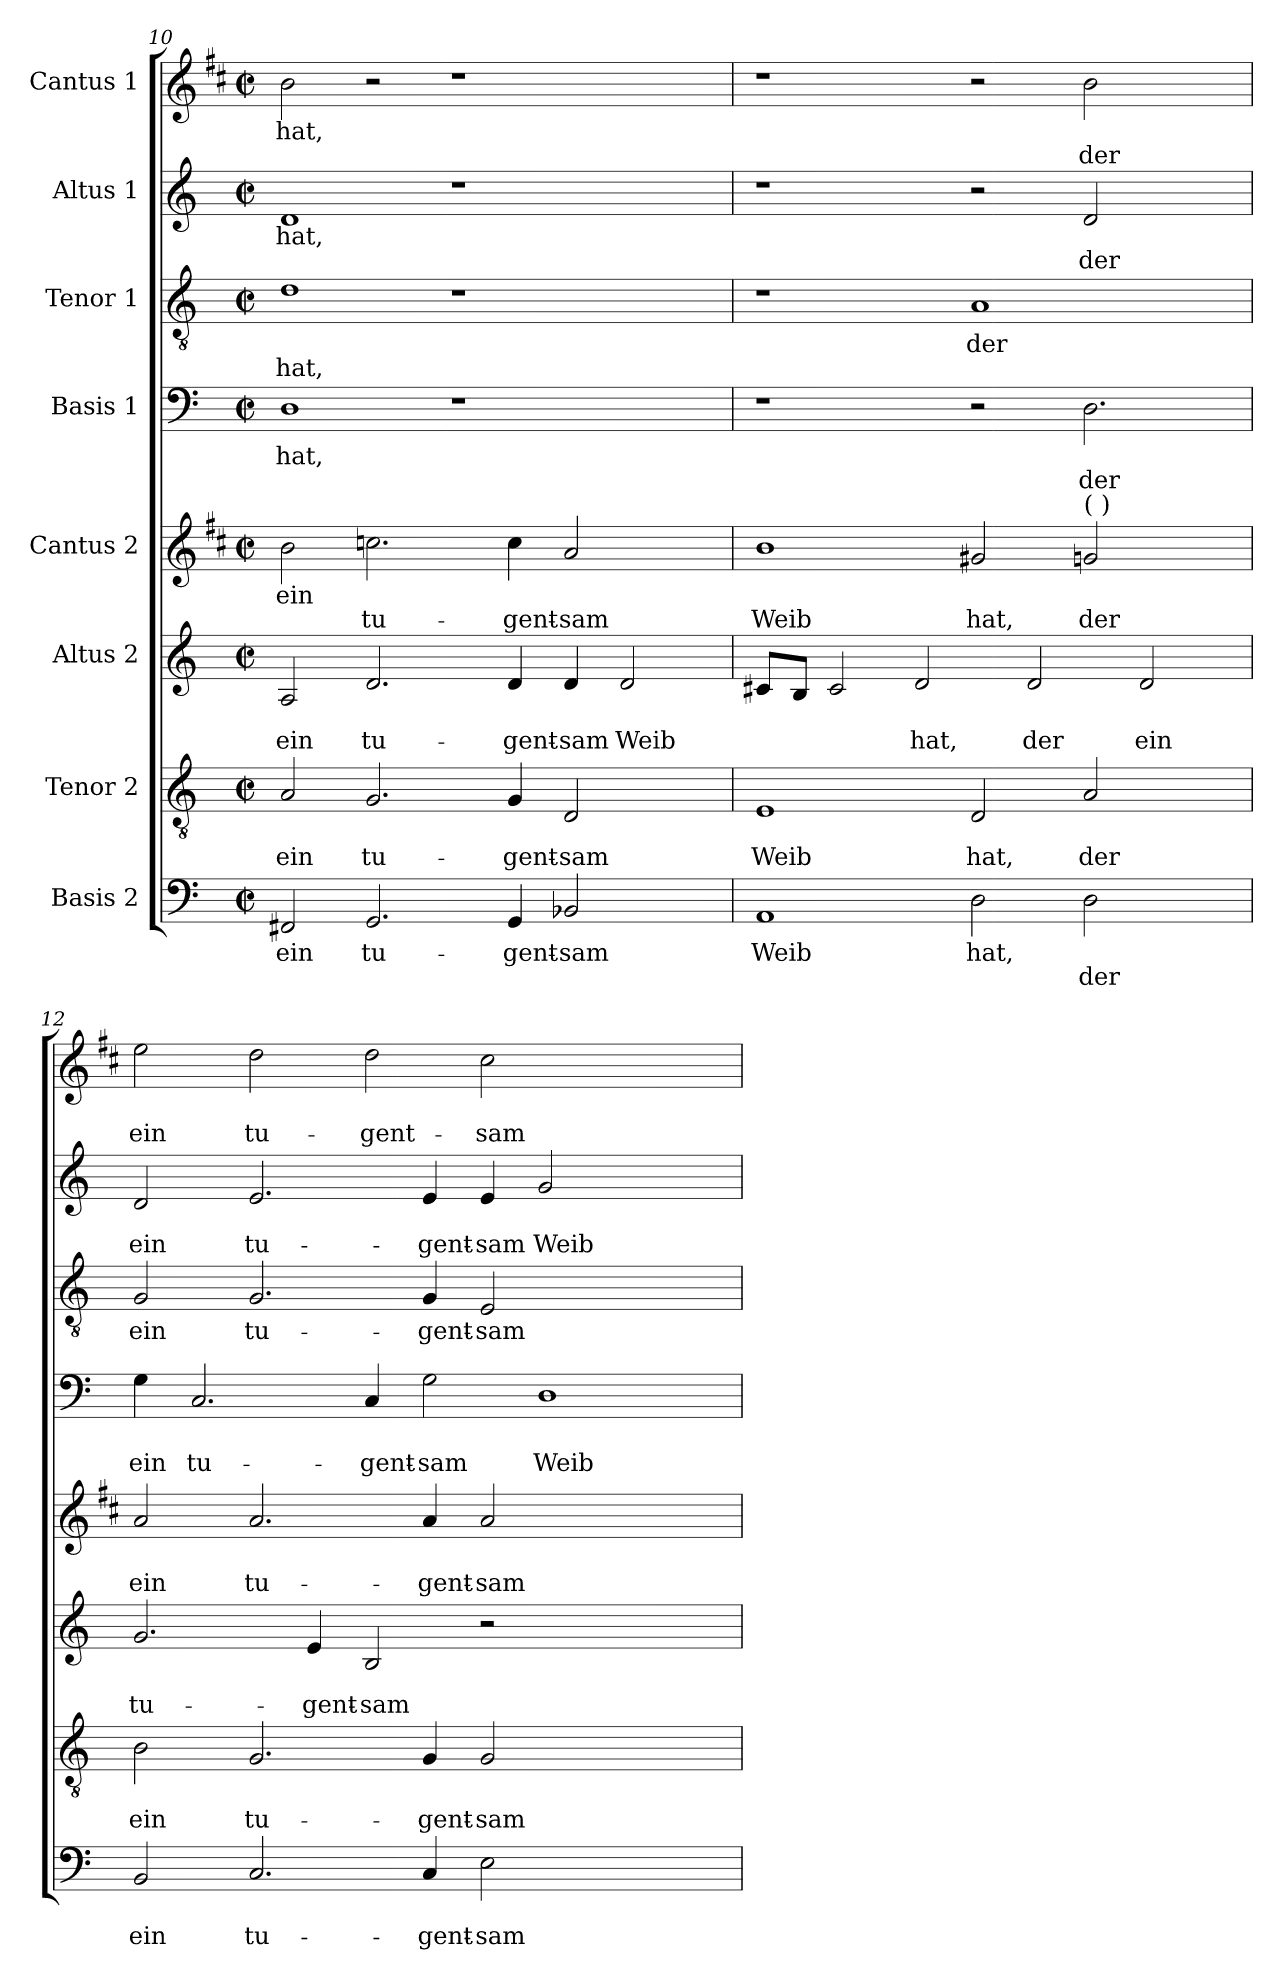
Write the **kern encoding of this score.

**kern	**text	**text	**kern	**text	**text	**kern	**text	**text	**kern	**text	**text	**kern	**text	**text	**kern	**text	**text	**kern	**text	**text	**kern	**text	**text
*part8	*part8	*part8	*part7	*part7	*part7	*part6	*part6	*part6	*part5	*part5	*part5	*part4	*part4	*part4	*part3	*part3	*part3	*part2	*part2	*part2	*part1	*part1	*part1
*staff8	*staff8	*staff8	*staff7	*staff7	*staff7	*staff6	*staff6	*staff6	*staff5	*staff5	*staff5	*staff4	*staff4	*staff4	*staff3	*staff3	*staff3	*staff2	*staff2	*staff2	*staff1	*staff1	*staff1
*I"Basis 2	*	*	*I"Tenor 2	*	*	*I"Altus 2	*	*	*I"Cantus 2	*	*	*I"Basis 1	*	*	*I"Tenor 1	*	*	*I"Altus 1	*	*	*I"Cantus 1	*	*
!!LO:LB:g=z
*clefF4	*	*	*clefGv2	*	*	*clefG2	*	*	*clefG2	*	*	*clefF4	*	*	*clefGv2	*	*	*clefG2	*	*	*clefG2	*	*
*	*	*	*	*	*	*	*	*	*ITrd1c2	*	*	*	*	*	*	*	*	*	*	*	*ITrd1c2	*	*
*k[]	*	*	*k[]	*	*	*k[]	*	*	*k[]	*	*	*k[]	*	*	*k[]	*	*	*k[]	*	*	*k[]	*	*
*C:	*	*	*C:	*	*	*C:	*	*	*C:	*	*	*C:	*	*	*C:	*	*	*C:	*	*	*C:	*	*
*M4/2	*	*	*M4/2	*	*	*M4/2	*	*	*M4/2	*	*	*M4/2	*	*	*M4/2	*	*	*M4/2	*	*	*M4/2	*	*
*met(c|)	*	*	*met(c|)	*	*	*met(c|)	*	*	*met(c|)	*	*	*met(c|)	*	*	*met(c|)	*	*	*met(c|)	*	*	*met(c|)	*	*
=10	=10	=10	=10	=10	=10	=10	=10	=10	=10	=10	=10	=10	=10	=10	=10	=10	=10	=10	=10	=10	=10	=10	=10
!	!LO:LY:b	!	!	!	!LO:LY:b	!	!	!LO:LY:b	!	!LO:LY:b	!	!	!LO:LY:b	!	!	!	!LO:LY:b	!	!LO:LY:b	!	!	!LO:LY:b	!
2FF#X	ein	.	2A	.	ein	2A	.	ein	2a	ein	.	1D	hat,	.	1d	.	hat,	1d	hat,	.	2a	hat,	.
!	!LO:LY:b	!	!	!	!LO:LY:b	!	!	!LO:LY:b	!	!	!LO:LY:b	!	!	!	!	!	!	!	!	!	!	!	!
2.GG	tu-	.	2.G	.	tu-	2.d	.	tu-	2.b-X	.	tu-	.	.	.	.	.	.	.	.	.	2r	.	.
.	.	.	.	.	.	.	.	.	.	.	.	1r	.	.	1r	.	.	1r	.	.	1r	.	.
!	!LO:LY:b	!	!	!	!LO:LY:b	!	!	!LO:LY:b	!	!	!LO:LY:b	!	!	!	!	!	!	!	!	!	!	!	!
4GG	-gent-	.	4G	.	-gent-	4d	.	-gent-	4b-	.	-gent-	.	.	.	.	.	.	.	.	.	.	.	.
!	!LO:LY:b	!	!	!	!LO:LY:b	!	!	!LO:LY:b	!	!	!LO:LY:b	!	!	!	!	!	!	!	!	!	!	!	!
2BB-X	-sam	.	2D	.	-sam	4d	.	-sam	2g	.	-sam	.	.	.	.	.	.	.	.	.	.	.	.
!	!	!	!	!	!	!	!	!LO:LY:b	!	!	!	!	!	!	!	!	!	!	!	!	!	!	!
.	.	.	.	.	.	2d	.	Weib	.	.	.	.	.	.	.	.	.	.	.	.	.	.	.
4ryy	.	.	4ryy	.	.	.	.	.	4ryy	.	.	4ryy	.	.	4ryy	.	.	4ryy	.	.	4ryy	.	.
=11	=11	=11	=11	=11	=11	=11	=11	=11	=11	=11	=11	=11	=11	=11	=11	=11	=11	=11	=11	=11	=11	=11	=11
!	!LO:LY:b	!	!	!	!LO:LY:b	!	!	!	!	!	!LO:LY:b	!	!	!	!	!	!	!	!	!	!	!	!
1AA	Weib	.	1E	.	Weib	8c#XL	.	.	1a	.	Weib	1r	.	.	1r	.	.	1r	.	.	1r	.	.
.	.	.	.	.	.	8BJ	.	.	.	.	.	.	.	.	.	.	.	.	.	.	.	.	.
.	.	.	.	.	.	2c#	.	.	.	.	.	.	.	.	.	.	.	.	.	.	.	.	.
!	!	!	!	!	!	!	!	!LO:LY:b	!	!	!	!	!	!	!	!	!	!	!	!	!	!	!
.	.	.	.	.	.	2d	.	hat,	.	.	.	.	.	.	.	.	.	.	.	.	.	.	.
!	!LO:LY:b	!	!	!	!LO:LY:b	!	!	!	!	!	!LO:LY:b	!	!	!	!	!LO:LY:b	!	!	!	!	!	!	!
2D	hat,	.	2D	.	hat,	.	.	.	2f#X	.	hat,	2r	.	.	1A	der	.	2r	.	.	2r	.	.
!	!	!	!	!	!	!	!	!LO:LY:b	!	!	!	!	!	!	!	!	!	!	!	!	!	!	!
.	.	.	.	.	.	2d	.	der	.	.	.	.	.	.	.	.	.	.	.	.	.	.	.
!	!	!	!	!	!	!	!	!	!LO:TX:a:t=(  )	!	!	!	!	!	!	!	!	!	!	!	!	!	!
!	!	!LO:LY:b	!	!	!LO:LY:b	!	!	!	!	!	!LO:LY:b	!	!	!LO:LY:b	!	!	!	!	!	!LO:LY:b	!	!	!LO:LY:b
2D	.	der	2A	.	der	.	.	.	2f	.	der	2.D	.	der	.	.	.	2d	.	der	2a	.	der
!	!	!	!	!	!	!	!	!LO:LY:b	!	!	!	!	!	!	!	!	!	!	!	!	!	!	!
.	.	.	.	.	.	2d	.	ein	.	.	.	.	.	.	.	.	.	.	.	.	.	.	.
4ryy	.	.	4ryy	.	.	.	.	.	4ryy	.	.	.	.	.	4ryy	.	.	4ryy	.	.	4ryy	.	.
=12	=12	=12	=12	=12	=12	=12	=12	=12	=12	=12	=12	=12	=12	=12	=12	=12	=12	=12	=12	=12	=12	=12	=12
!	!	!LO:LY:b	!	!	!LO:LY:b	!	!	!LO:LY:b	!	!	!LO:LY:b	!	!	!LO:LY:b	!	!LO:LY:b	!	!	!	!LO:LY:b	!	!	!LO:LY:b
2BB	.	ein	2B	.	ein	2.g	.	tu-	2g	.	ein	4G	.	ein	2G	ein	.	2d	.	ein	2dd	.	ein
!	!	!	!	!	!	!	!	!	!	!	!	!	!	!LO:LY:b	!	!	!	!	!	!	!	!	!
.	.	.	.	.	.	.	.	.	.	.	.	2.C	.	tu-	.	.	.	.	.	.	.	.	.
!	!	!LO:LY:b	!	!	!LO:LY:b	!	!	!	!	!	!LO:LY:b	!	!	!	!	!LO:LY:b	!	!	!	!LO:LY:b	!	!	!LO:LY:b
2.C	.	tu-	2.G	.	tu-	.	.	.	2.g	.	tu-	.	.	.	2.G	tu-	.	2.e	.	tu-	2cc	.	tu-
!	!	!	!	!	!	!	!	!LO:LY:b	!	!	!	!	!	!	!	!	!	!	!	!	!	!	!
.	.	.	.	.	.	4e	.	-gent-	.	.	.	.	.	.	.	.	.	.	.	.	.	.	.
!	!	!	!	!	!	!	!	!LO:LY:b	!	!	!	!	!	!LO:LY:b	!	!	!	!	!	!	!	!	!LO:LY:b
.	.	.	.	.	.	2B	.	-sam	.	.	.	4C	.	-gent-	.	.	.	.	.	.	2cc	.	-gent-
!	!	!LO:LY:b	!	!	!LO:LY:b	!	!	!	!	!	!LO:LY:b	!	!	!LO:LY:b	!	!LO:LY:b	!	!	!	!LO:LY:b	!	!	!
4C	.	-gent-	4G	.	-gent-	.	.	.	4g	.	-gent-	2G	.	-sam	4G	-gent-	.	4e	.	-gent-	.	.	.
!	!	!LO:LY:b	!	!	!LO:LY:b	!	!	!	!	!	!LO:LY:b	!	!	!	!	!LO:LY:b	!	!	!	!LO:LY:b	!	!	!LO:LY:b
2E	.	-sam	2G	.	-sam	2r	.	.	2g	.	-sam	.	.	.	2E	-sam	.	4e	.	-sam	2b	.	-sam
!	!	!	!	!	!	!	!	!	!	!	!	!	!	!LO:LY:b	!	!	!	!	!	!LO:LY:b	!	!	!
.	.	.	.	.	.	.	.	.	.	.	.	1D	.	Weib	.	.	.	2g	.	Weib	.	.	.
2.ryy	.	.	2.ryy	.	.	2.ryy	.	.	2.ryy	.	.	.	.	.	2.ryy	.	.	.	.	.	2.ryy	.	.
.	.	.	.	.	.	.	.	.	.	.	.	.	.	.	.	.	.	2ryy	.	.	.	.	.
=	=	=	=	=	=	=	=	=	=	=	=	=	=	=	=	=	=	=	=	=	=	=	=
*-	*-	*-	*-	*-	*-	*-	*-	*-	*-	*-	*-	*-	*-	*-	*-	*-	*-	*-	*-	*-	*-	*-	*-
